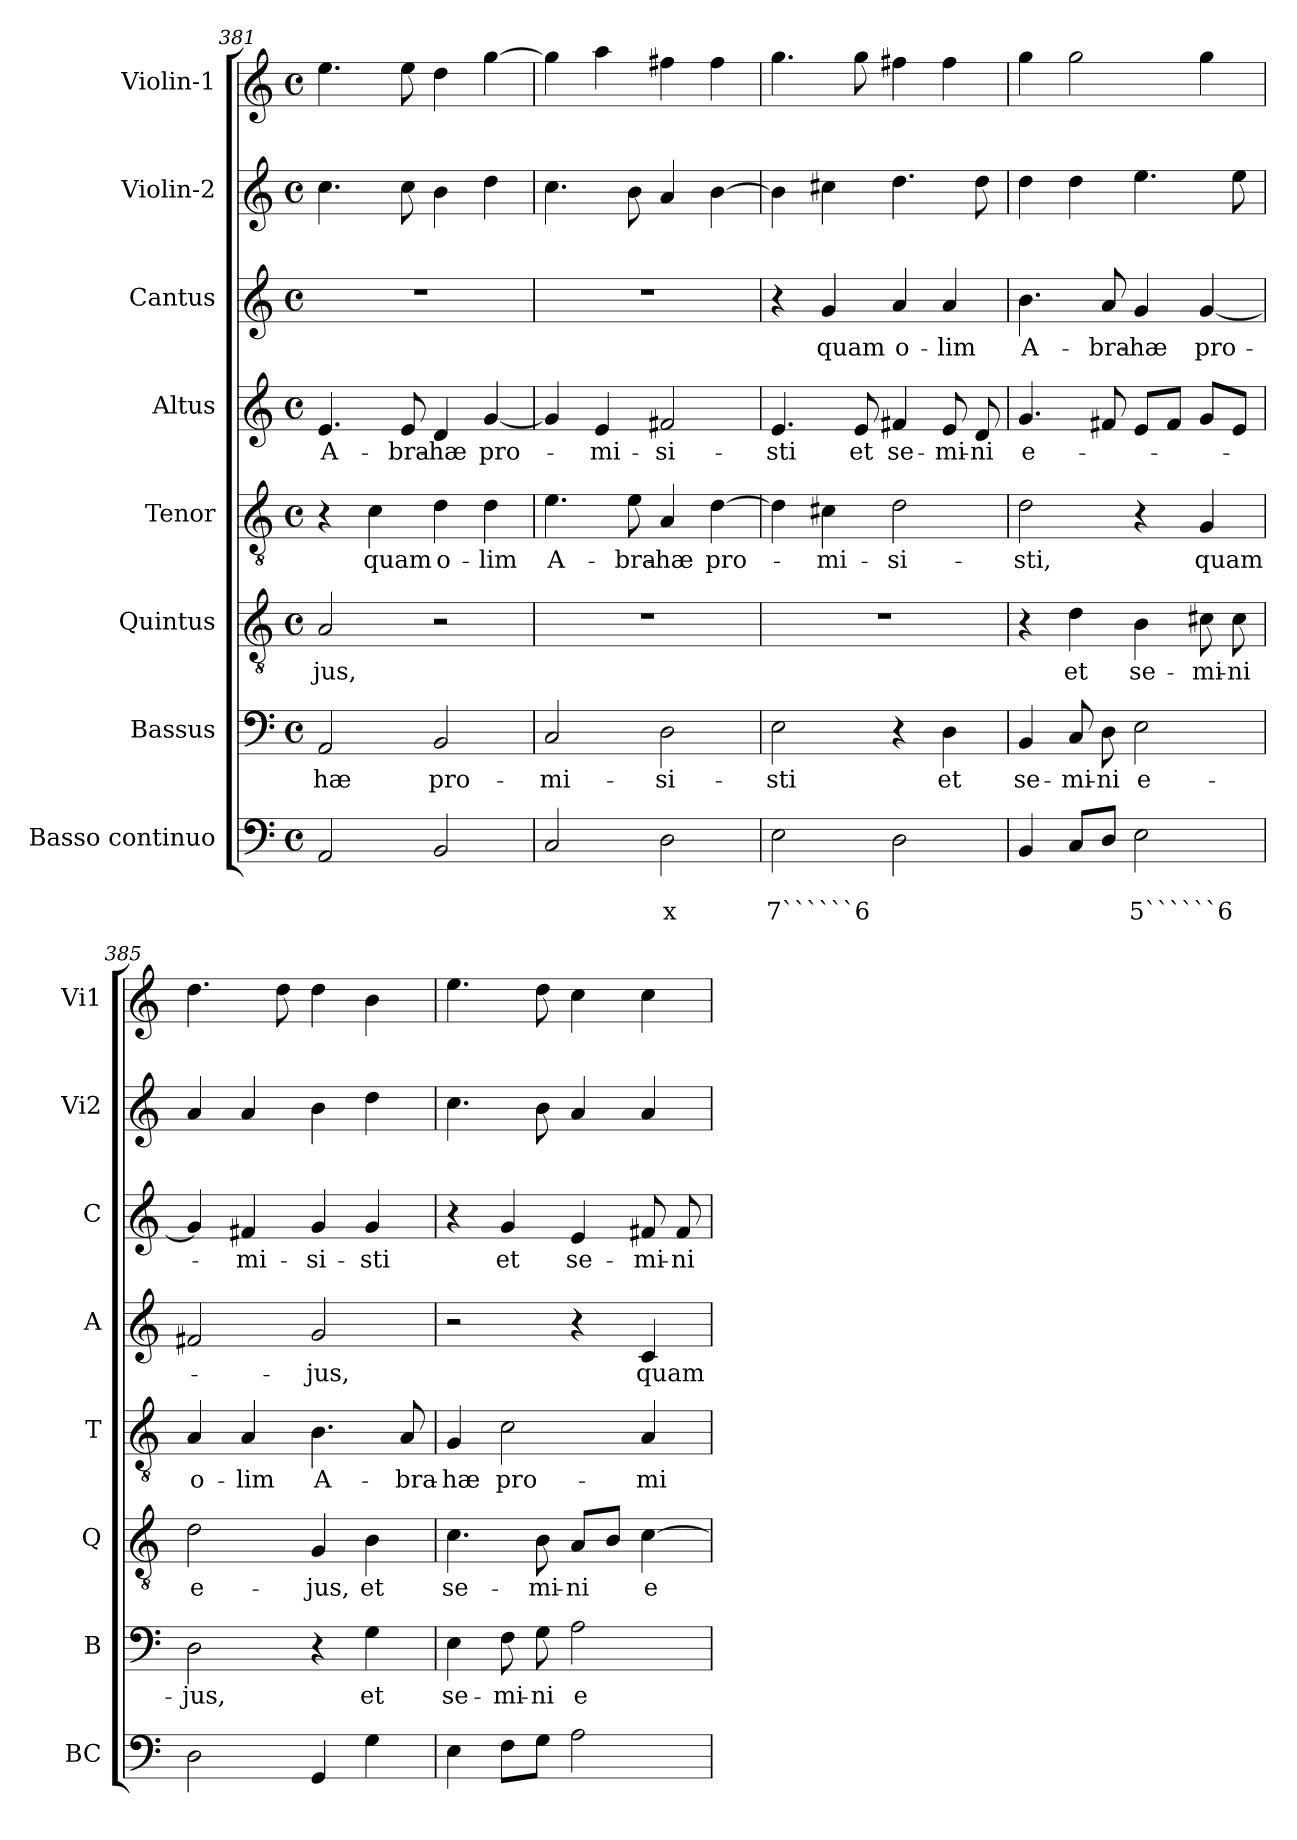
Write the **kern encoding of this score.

**kern	**text	**text	**kern	**text	**kern	**text	**kern	**text	**kern	**text	**kern	**text	**kern	**kern
*part8	*part8	*part8	*part7	*part7	*part6	*part6	*part5	*part5	*part4	*part4	*part3	*part3	*part2	*part1
*staff8	*staff8	*staff8	*staff7	*staff7	*staff6	*staff6	*staff5	*staff5	*staff4	*staff4	*staff3	*staff3	*staff2	*staff1
*I"Basso continuo	*	*	*I"Bassus	*	*I"Quintus	*	*I"Tenor	*	*I"Altus	*	*I"Cantus	*	*I"Violin-2	*I"Violin-1
*I'BC	*	*	*I'B	*	*I'Q	*	*I'T	*	*I'A	*	*I'C	*	*I'Vi2	*I'Vi1
*clefF4	*	*	*clefF4	*	*clefGv2	*	*clefGv2	*	*clefG2	*	*clefG2	*	*clefG2	*clefG2
*k[]	*	*	*k[]	*	*k[]	*	*k[]	*	*k[]	*	*k[]	*	*k[]	*k[]
*C:	*	*	*C:	*	*C:	*	*C:	*	*C:	*	*C:	*	*C:	*C:
*M4/4	*	*	*M4/4	*	*M4/4	*	*M4/4	*	*M4/4	*	*M4/4	*	*M4/4	*M4/4
*met(c)	*	*	*met(c)	*	*met(c)	*	*met(c)	*	*met(c)	*	*met(c)	*	*met(c)	*met(c)
=381	=381	=381	=381	=381	=381	=381	=381	=381	=381	=381	=381	=381	=381	=381
!	!	!	!	!LO:LY:b	!	!LO:LY:b	!	!	!	!LO:LY:b	!	!	!	!
2AA/	.	.	2AA/	-hæ	2A/	-jus,	4r	.	4.e/	A-	1r	.	4.cc\	4.ee\
!	!	!	!	!	!	!	!	!LO:LY:b	!	!	!	!	!	!
.	.	.	.	.	.	.	4c\	quam	.	.	.	.	.	.
!	!	!	!	!	!	!	!	!	!	!LO:LY:b	!	!	!	!
.	.	.	.	.	.	.	.	.	8e/	-bra-	.	.	8cc\	8ee\
!	!	!	!	!LO:LY:b	!	!	!	!LO:LY:b	!	!LO:LY:b	!	!	!	!
2BB/	.	.	2BB/	pro-	2r	.	4d\	o-	4d/	-hæ	.	.	4b\	4dd\
!	!	!	!	!	!	!	!	!LO:LY:b	!	!LO:LY:b	!	!	!	!
.	.	.	.	.	.	.	4d\	-lim	[4g/	pro-	.	.	4dd\	[4gg\
=382	=382	=382	=382	=382	=382	=382	=382	=382	=382	=382	=382	=382	=382	=382
!	!	!	!	!LO:LY:b	!	!	!	!LO:LY:b	!	!	!	!	!	!
2C/	.	.	2C/	-mi-	1r	.	4.e\	A-	4g/]	.	1r	.	4.cc\	4gg\]
!	!	!	!	!	!	!	!	!	!	!LO:LY:b	!	!	!	!
.	.	.	.	.	.	.	.	.	4e/	-mi-	.	.	.	4aa\
!	!	!	!	!	!	!	!	!LO:LY:b	!	!	!	!	!	!
.	.	.	.	.	.	.	8e\	-bra-	.	.	.	.	8b\	.
!	!	!LO:LY:b	!	!LO:LY:b	!	!	!	!LO:LY:b	!	!LO:LY:b	!	!	!	!
2D\	.	x	2D\	-si-	.	.	4A/	-hæ	2f#X/	-si-	.	.	4a/	4ff#X\
!	!	!	!	!	!	!	!	!LO:LY:b	!	!	!	!	!	!
.	.	.	.	.	.	.	[4d\	pro-	.	.	.	.	[4b\	4ff#\
=383	=383	=383	=383	=383	=383	=383	=383	=383	=383	=383	=383	=383	=383	=383
!	!	!LO:LY:b	!	!LO:LY:b	!	!	!	!	!	!LO:LY:b	!	!	!	!
2E\	.	7``````6	2E\	-sti	1r	.	4d\]	.	4.e/	-sti	4r	.	4b\]	4.gg\
!	!	!	!	!	!	!	!	!LO:LY:b	!	!	!	!LO:LY:b	!	!
.	.	.	.	.	.	.	4c#X\	-mi-	.	.	4g/	quam	4cc#X\	.
!	!	!	!	!	!	!	!	!	!	!LO:LY:b	!	!	!	!
.	.	.	.	.	.	.	.	.	8e/	et	.	.	.	8gg\
!	!	!	!	!	!	!	!	!LO:LY:b	!	!LO:LY:b	!	!LO:LY:b	!	!
2D\	.	.	4r	.	.	.	2d\	-si-	4f#X/	se-	4a/	o-	4.dd\	4ff#X\
!	!	!	!	!LO:LY:b	!	!	!	!	!	!LO:LY:b	!	!LO:LY:b	!	!
.	.	.	4D\	et	.	.	.	.	8e/	-mi-	4a/	-lim	.	4ff#\
!	!	!	!	!	!	!	!	!	!	!LO:LY:b	!	!	!	!
.	.	.	.	.	.	.	.	.	8d/	-ni	.	.	8dd\	.
=384	=384	=384	=384	=384	=384	=384	=384	=384	=384	=384	=384	=384	=384	=384
!	!	!	!	!LO:LY:b	!	!	!	!LO:LY:b	!	!LO:LY:b	!	!LO:LY:b	!	!
4BB/	.	.	4BB/	se-	4r	.	2d\	-sti,	4.g/	e-	4.b\	A-	4dd\	4gg\
!	!	!	!	!LO:LY:b	!	!LO:LY:b	!	!	!	!	!	!	!	!
8C/L	.	.	8C/	-mi-	4d\	et	.	.	.	.	.	.	4dd\	2gg\
!	!	!	!	!LO:LY:b	!	!	!	!	!	!	!	!LO:LY:b	!	!
8D/J	.	.	8D\	-ni	.	.	.	.	8f#X/	.	8a/	-bra-	.	.
!	!	!LO:LY:b	!	!LO:LY:b	!	!LO:LY:b	!	!	!	!	!	!LO:LY:b	!	!
2E\	.	5``````6	2E\	e-	4B\	se-	4r	.	8e/L	.	4g/	-hæ	4.ee\	.
.	.	.	.	.	.	.	.	.	8f#/J	.	.	.	.	.
!	!	!	!	!	!	!LO:LY:b	!	!LO:LY:b	!	!	!	!LO:LY:b	!	!
.	.	.	.	.	8c#X\	-mi-	4G/	quam	8g/L	.	[4g/	pro-	.	4gg\
!	!	!	!	!	!	!LO:LY:b	!	!	!	!	!	!	!	!
.	.	.	.	.	8c#\	-ni	.	.	8e/J	.	.	.	8ee\	.
!!LO:PB:g=z
=385	=385	=385	=385	=385	=385	=385	=385	=385	=385	=385	=385	=385	=385	=385
!	!	!	!	!LO:LY:b	!	!LO:LY:b	!	!LO:LY:b	!	!	!	!	!	!
2D\	.	.	2D\	-jus,	2d\	e-	4A/	o-	2f#X/	.	4g/]	.	4a/	4.dd\
!	!	!	!	!	!	!	!	!LO:LY:b	!	!	!	!LO:LY:b	!	!
.	.	.	.	.	.	.	4A/	-lim	.	.	4f#X/	-mi-	4a/	.
.	.	.	.	.	.	.	.	.	.	.	.	.	.	8dd\
!	!	!	!	!	!	!LO:LY:b	!	!LO:LY:b	!	!LO:LY:b	!	!LO:LY:b	!	!
4GG/	.	.	4r	.	4G/	-jus,	4.B\	A-	2g/	-jus,	4g/	-si-	4b\	4dd\
!	!	!	!	!LO:LY:b	!	!LO:LY:b	!	!	!	!	!	!LO:LY:b	!	!
4G\	.	.	4G\	et	4B\	et	.	.	.	.	4g/	-sti	4dd\	4b\
!	!	!	!	!	!	!	!	!LO:LY:b	!	!	!	!	!	!
.	.	.	.	.	.	.	8A/	-bra-	.	.	.	.	.	.
=386	=386	=386	=386	=386	=386	=386	=386	=386	=386	=386	=386	=386	=386	=386
!	!	!	!	!LO:LY:b	!	!LO:LY:b	!	!LO:LY:b	!	!	!	!	!	!
4E\	.	.	4E\	se-	4.c\	se-	4G/	-hæ	2r	.	4r	.	4.cc\	4.ee\
!	!	!	!	!LO:LY:b	!	!	!	!LO:LY:b	!	!	!	!LO:LY:b	!	!
8F\L	.	.	8F\	-mi-	.	.	2c\	pro-	.	.	4g/	et	.	.
!	!	!	!	!LO:LY:b	!	!LO:LY:b	!	!	!	!	!	!	!	!
8G\J	.	.	8G\	-ni	8B\	-mi-	.	.	.	.	.	.	8b\	8dd\
!	!	!	!	!LO:LY:b	!	!LO:LY:b	!	!	!	!	!	!LO:LY:b	!	!
2A\	.	.	2A\	e-	8A/L	-ni	.	.	4r	.	4e/	se-	4a/	4cc\
.	.	.	.	.	8B/J	.	.	.	.	.	.	.	.	.
!	!	!	!	!	!	!LO:LY:b	!	!LO:LY:b	!	!LO:LY:b	!	!LO:LY:b	!	!
.	.	.	.	.	[4c\	e-	4A/	-mi-	4c/	quam	8f#X/	-mi-	4a/	4cc\
!	!	!	!	!	!	!	!	!	!	!	!	!LO:LY:b	!	!
.	.	.	.	.	.	.	.	.	.	.	8f#/	-ni	.	.
=	=	=	=	=	=	=	=	=	=	=	=	=	=	=
*-	*-	*-	*-	*-	*-	*-	*-	*-	*-	*-	*-	*-	*-	*-
